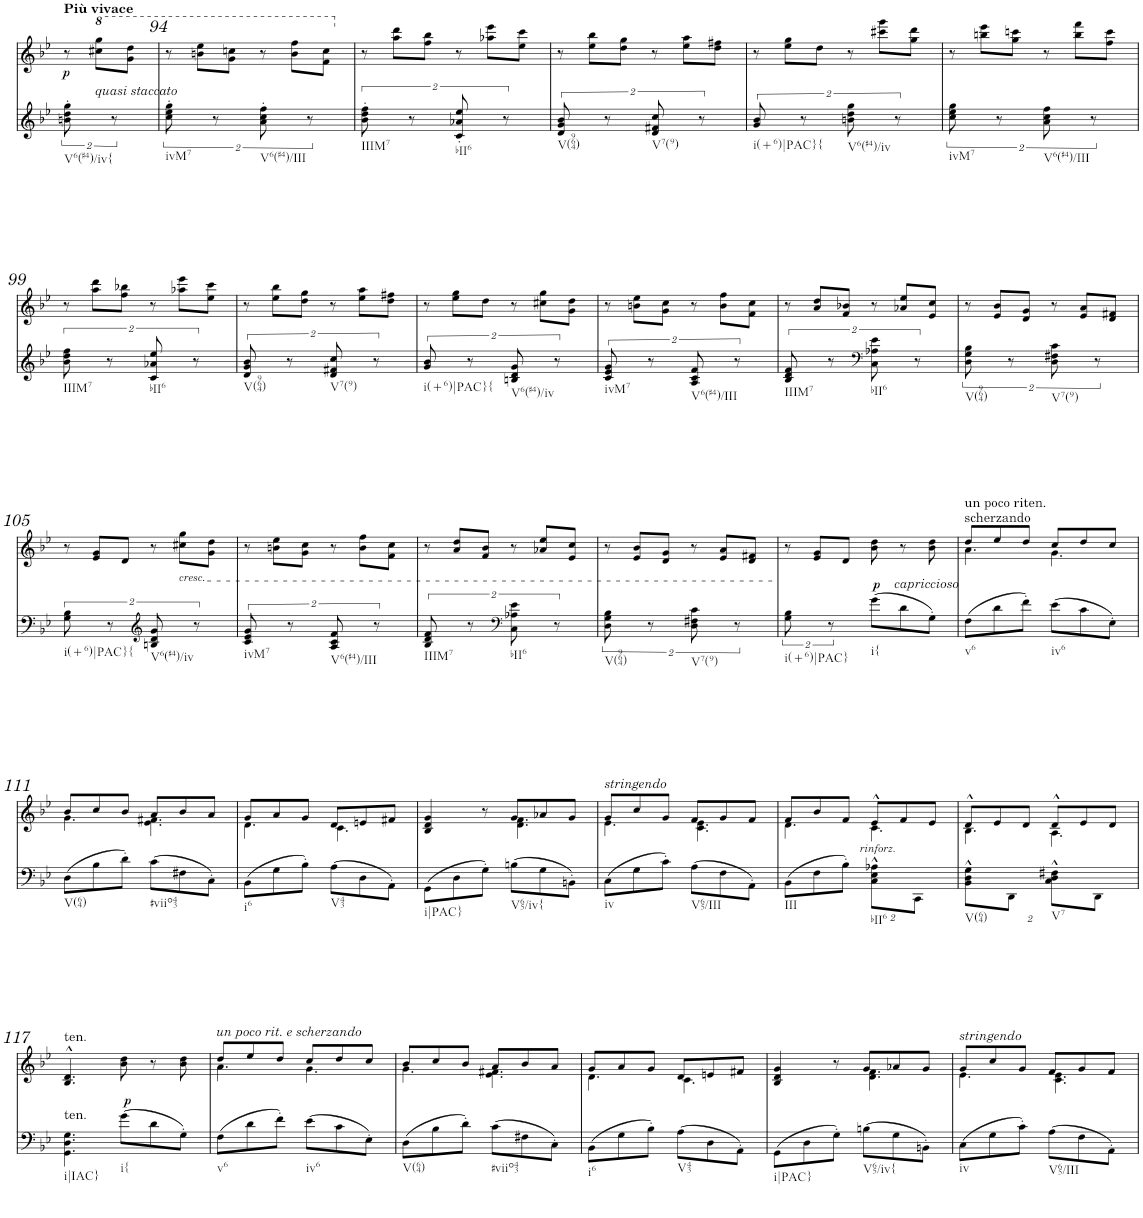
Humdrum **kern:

**kern	**kern	**dynam
*part1	*part1	*part1
*staff2	*staff1	*staff1/2
*I"Piano	*	*
*I'Pno.	*	*
!!LO:PB:g=z
*clefG2	*clefF4	*
*k[b-e-]	*k[b-e-]	*
*M6/8	*M6/8	*
=93X1	=93X1	=93X1
!	!LO:TX:a:B:t=Più vivace	!
!LO:TX:b:t=V6(#4)/iv{	!	!
!	!	!LO:DY:b
16%3bn\' 16%3dd\' 16%3gg\'	8r	p
!	!LO:TX:b:i:t=quasi staccato	!
.	8ccc#X\ 8ggg\L	.
16%3r	.	.
.	8gg\ 8ddd\J	.
=94	=94	=94
!LO:TX:b:t=ivM7	!	!
16%3cc\' 16%3ee-\' 16%3gg\'	8r	.
.	8bbn\ 8eee-\L	.
16%3r	.	.
.	8gg\ 8cccn\J	.
!LO:TX:b:t=V6(#4)/III	!	!
16%3a\' 16%3cc\' 16%3ff\'	8r	.
.	8bb\ 8fff\L	.
16%3r	.	.
.	8ff\ 8ccc\J	.
=95	=95	=95
!LO:TX:b:t=IIIM7	!	!
16%3b-\' 16%3dd\' 16%3ff\'	8r	.
.	8aa\ 8ddd\L	.
16%3r	.	.
.	8ff\ 8bb-\J	.
!LO:TX:b:t=bII6	!	!
16%3c/' 16%3a-X/' 16%3ee-/'	8r	.
.	8aa-X\ 8eee-\L	.
16%3r	.	.
.	8ee-\ 8ccc\J	.
=96	=96	=96
!LO:TX:b:t=V(964)	!	!
16%3d/ 16%3g/ 16%3b-/	8r	.
.	8ee-\ 8bb-\L	.
16%3r	.	.
.	8dd\ 8gg\J	.
!LO:TX:b:t=V7(9)	!	!
16%3d/ 16%3f#X/ 16%3cc/	8r	.
.	8ee-\ 8aa\L	.
16%3r	.	.
.	8dd\ 8ff#X\J	.
=97	=97	=97
!LO:TX:b:t=i(+6)|PAC}{	!	!
16%3g/ 16%3b-/	8r	.
.	8ee-\ 8gg\L	.
16%3r	.	.
.	8dd\J	.
!LO:TX:b:t=V6(#4)/iv	!	!
16%3bn\ 16%3dd\ 16%3gg\	8r	.
.	8ccc#X\ 8ggg\L	.
16%3r	.	.
.	8gg\ 8ddd\J	.
=98	=98	=98
!LO:TX:b:t=ivM7	!	!
16%3cc\ 16%3ee-\ 16%3gg\	8r	.
.	8bbn\ 8eee-\L	.
16%3r	.	.
.	8gg\ 8cccn\J	.
!LO:TX:b:t=V6(#4)/III	!	!
16%3a\ 16%3cc\ 16%3ff\	8r	.
.	8bb\ 8fff\L	.
16%3r	.	.
.	8ff\ 8ccc\J	.
!!LO:LB:g=z
=99	=99	=99
!LO:TX:b:t=IIIM7	!	!
16%3b-\ 16%3dd\ 16%3ff\	8r	.
.	8aa\ 8ddd\L	.
16%3r	.	.
.	8ff\ 8bb-X\J	.
!LO:TX:b:t=bII6	!	!
16%3c/ 16%3a-X/ 16%3ee-/	8r	.
.	8aa-X\ 8eee-\L	.
16%3r	.	.
.	8ee-\ 8ccc\J	.
=100	=100	=100
!LO:TX:b:t=V(964)	!	!
16%3d/ 16%3g/ 16%3b-/	8r	.
.	8ee-\ 8bb-\L	.
16%3r	.	.
.	8dd\ 8gg\J	.
!LO:TX:b:t=V7(9)	!	!
16%3d/ 16%3f#X/ 16%3cc/	8r	.
.	8ee-\ 8aa\L	.
16%3r	.	.
.	8dd\ 8ff#X\J	.
=101	=101	=101
!LO:TX:b:t=i(+6)|PAC}{	!	!
16%3g/ 16%3b-/	8r	.
.	8ee-\ 8gg\L	.
16%3r	.	.
.	8dd\J	.
!LO:TX:b:t=V6(#4)/iv	!	!
16%3Bn/ 16%3d/ 16%3g/	8r	.
.	8cc#X\ 8gg\L	.
16%3r	.	.
.	8g\ 8dd\J	.
=102	=102	=102
!LO:TX:b:t=ivM7	!	!
16%3c/ 16%3e-/ 16%3g/	8r	.
.	8bn\ 8ee-\L	.
16%3r	.	.
.	8g\ 8cc\J	.
!LO:TX:b:t=V6(#4)/III	!	!
16%3A/ 16%3c/ 16%3f/	8r	.
.	8b\ 8ff\L	.
16%3r	.	.
.	8f\ 8cc\J	.
=103	=103	=103
!LO:TX:b:t=IIIM7	!	!
16%3B-/ 16%3d/ 16%3f/	8r	.
.	8a/ 8dd/L	.
16%3r	.	.
.	8f/ 8b-X/J	.
*clefF4	*	*
!LO:TX:b:t=bII6	!	!
16%3C\ 16%3A-X\ 16%3e-\	8r	.
.	8a-X/ 8ee-/L	.
16%3r	.	.
.	8e-/ 8cc/J	.
=104	=104	=104
!LO:TX:b:t=V(964)	!	!
16%3D\ 16%3G\ 16%3B-\	8r	.
.	8e-/ 8b-/L	.
16%3r	.	.
.	8d/ 8g/J	.
!LO:TX:b:t=V7(9)	!	!
16%3D\ 16%3F#X\ 16%3c\	8r	.
.	8e-/ 8a/L	.
16%3r	.	.
.	8d/ 8f#X/J	.
!!LO:LB:g=z
=105	=105	=105
!LO:TX:b:t=i(+6)|PAC}{	!	!
16%3G\ 16%3B-\	8r	.
.	8e-/ 8g/L	.
16%3r	.	.
.	8d/J	.
*clefG2	*	*
!LO:TX:b:t=V6(#4)/iv	!	!
16%3Bn/ 16%3d/ 16%3g/	8r	.
!	!LO:TX:b:i:t=cresc.	!
.	8cc#X\ 8gg\L	.
16%3r	.	.
.	8g\ 8dd\J	.
=106	=106	=106
!LO:TX:b:t=ivM7	!	!
16%3c/ 16%3e-/ 16%3g/	8r	.
.	8bn\ 8ee-\L	.
16%3r	.	.
.	8g\ 8cc\J	.
!LO:TX:b:t=V6(#4)/III	!	!
16%3A/ 16%3c/ 16%3f/	8r	.
.	8b\ 8ff\L	.
16%3r	.	.
.	8f\ 8cc\J	.
=107	=107	=107
!LO:TX:b:t=IIIM7	!	!
16%3B-/ 16%3d/ 16%3f/	8r	.
.	8a/ 8dd/L	.
16%3r	.	.
.	8f/ 8b-/J	.
*clefF4	*	*
!LO:TX:b:t=bII6	!	!
16%3C\ 16%3A-X\ 16%3e-\	8r	.
.	8a-X/ 8ee-/L	.
16%3r	.	.
.	8e-/ 8cc/J	.
=108	=108	=108
!LO:TX:b:t=V(964)	!	!
16%3D\ 16%3G\ 16%3B-\	8r	.
.	8e-/ 8b-/L	.
16%3r	.	.
.	8d/ 8g/J	.
!LO:TX:b:t=V7(9)	!	!
16%3D\ 16%3F#X\ 16%3c\	8r	.
.	8e-/ 8a/L	.
16%3r	.	.
.	8d/ 8f#X/J	.
=109	=109	=109
!LO:TX:b:t=i(+6)|PAC}	!	!
16%3G\ 16%3B-\	8r	.
.	8e-/ 8g/L	.
16%3r	.	.
.	8d/J	.
!LO:TX:b:t=i{	!	!
!	!	!LO:DY:b
8g\L	8b-\ 8dd\	p
!LO:TX:a:i:t=capriccioso	!	!
8d\	8r	.
8G'\J	8b-\ 8dd\	.
=110	=110	=110
*	*^	*
!	!LO:TX:a:t=un poco riten.	!	!
!	!LO:TX:a:t=scherzando	!	!
!LO:TX:b:t=v6	!	!	!
8F\L	8dd/L	4.a\	.
8d\	8ee-/	.	.
8f'\J	8dd/J	.	.
!LO:TX:b:t=iv6	!	!	!
8e-\L	8cc/L	4.g\	.
8c\	8dd/	.	.
8E-'\J	8cc/J	.	.
!!LO:LB:g=z	!!
=111	=111	=111	=111
!LO:TX:b:t=V(64)	!	!	!
8D\L	8b-/L	4.g\	.
8B-\	8cc/	.	.
8d'\J	8b-/J	.	.
!LO:TX:b:t=#viio43	!	!	!
8c\L	8a/L	4.e-\ 4.f#X\	.
8F#X\	8b-/	.	.
8C'\J	8a/J	.	.
=112	=112	=112	=112
!LO:TX:b:t=i6	!	!	!
8BB-\L	8g/L	4.d\	.
8G\	8a/	.	.
8B-'\J	8g/J	.	.
!LO:TX:b:t=V43	!	!	!
8A\L	8d/L	4.c\	.
8D\	8en/	.	.
8AA'\J	8f#X/J	.	.
=113	=113	=113	=113
!LO:TX:b:t=i|PAC}	!	!	!
8GG\L	4B-/ 4d/ 4g/	4.ryy	.
8D\	.	.	.
8G'\J	8r	.	.
!LO:TX:b:t=V65/iv{	!	!	!
8Bn\L	8g/L	4.d\ 4.f\	.
8G\	8a-X/	.	.
8BBn'\J	8g/J	.	.
=114	=114	=114	=114
!	!LO:TX:a:i:t=stringendo	!	!
!LO:TX:b:t=iv	!	!	!
8C\L	8g/L	4.e-\	.
8G\	8cc/	.	.
8c'\J	8g/J	.	.
!LO:TX:b:t=V65/III	!	!	!
8A\L	8f/L	4.c\ 4.e-\	.
8F\	8g/	.	.
8AA'\J	8f/J	.	.
=115	=115	=115	=115
!LO:TX:b:t=III	!	!	!
8BB-\L	8f/L	4.d\	.
8F\	8b-/	.	.
8B-'\J	8f/J	.	.
*Xbrackettup	*	*	*
!LO:TX:b:t=bII6	!	!	!
!	!	!	!LO:DY:b
16%3C\^^ 16%3E-\^^ 16%3A-X\^^L	8e-^^/L	4.c\	other-dynamics
.	8f/	.	.
16%3CC\J	.	.	.
.	8e-/J	.	.
=116	=116	=116	=116
!LO:TX:b:t=V(64)	!	!	!
16%3BB-\^^ 16%3D\^^ 16%3G\^^L	8d^^/L	4.B-\	.
.	8e-/	.	.
16%3DD\J	.	.	.
.	8d/J	.	.
!LO:TX:b:t=V7	!	!	!
16%3C\^^ 16%3D\^^ 16%3F#X\^^L	8d^^/L	4.A\	.
.	8e-/	.	.
16%3DD\J	.	.	.
.	8d/J	.	.
*	*v	*v	*
!!LO:LB:g=z
=117	=117	=117
!	!LO:TX:a:t=ten.	!
!LO:TX:a:t=ten.	!	!
!LO:TX:b:t=i|IAC}	!	!
4.GG\ 4.D\ 4.G\	4.B-/^^ 4.d/^^	.
!LO:TX:b:t=i{	!	!
!	!	!LO:DY:b
8g\L	8b-\ 8dd\	p
8d\	8r	.
8G'\J	8b-\ 8dd\	.
=118	=118	=118
*	*^	*
!	!LO:TX:a:i:t=un poco rit. e scherzando	!	!
!LO:TX:b:t=v6	!	!	!
8F\L	8dd/L	4.a\	.
8d\	8ee-/	.	.
8f'\J	8dd/J	.	.
!LO:TX:b:t=iv6	!	!	!
8e-\L	8cc/L	4.g\	.
8c\	8dd/	.	.
8E-'\J	8cc/J	.	.
=119	=119	=119	=119
!LO:TX:b:t=V(64)	!	!	!
8D\L	8b-/L	4.g\	.
8B-\	8cc/	.	.
8d'\J	8b-/J	.	.
!LO:TX:b:t=#viio43	!	!	!
8c\L	8a/L	4.e-\ 4.f#X\	.
8F#X\	8b-/	.	.
8C'\J	8a/J	.	.
=120	=120	=120	=120
!LO:TX:b:t=i6	!	!	!
8BB-\L	8g/L	4.d\	.
8G\	8a/	.	.
8B-'\J	8g/J	.	.
!LO:TX:b:t=V43	!	!	!
8A\L	8d/L	4.c\	.
8D\	8en/	.	.
8AA'\J	8f#X/J	.	.
=121	=121	=121	=121
!LO:TX:b:t=i|PAC}	!	!	!
8GG\L	4B-/ 4d/ 4g/	4.ryy	.
8D\	.	.	.
8G'\J	8r	.	.
!LO:TX:b:t=V65/iv{	!	!	!
8Bn\L	8g/L	4.d\ 4.f\	.
8G\	8a-X/	.	.
8BBn'\J	8g/J	.	.
=122	=122	=122	=122
!	!LO:TX:a:i:t=stringendo	!	!
!LO:TX:b:t=iv	!	!	!
8C\L	8g/L	4.e-\	.
8G\	8cc/	.	.
8c'\J	8g/J	.	.
!LO:TX:b:t=V65/III	!	!	!
8A\L	8f/L	4.c\ 4.e-\	.
8F\	8g/	.	.
8AA'\J	8f/J	.	.
*	*v	*v	*
=	=	=
*-	*-	*-
